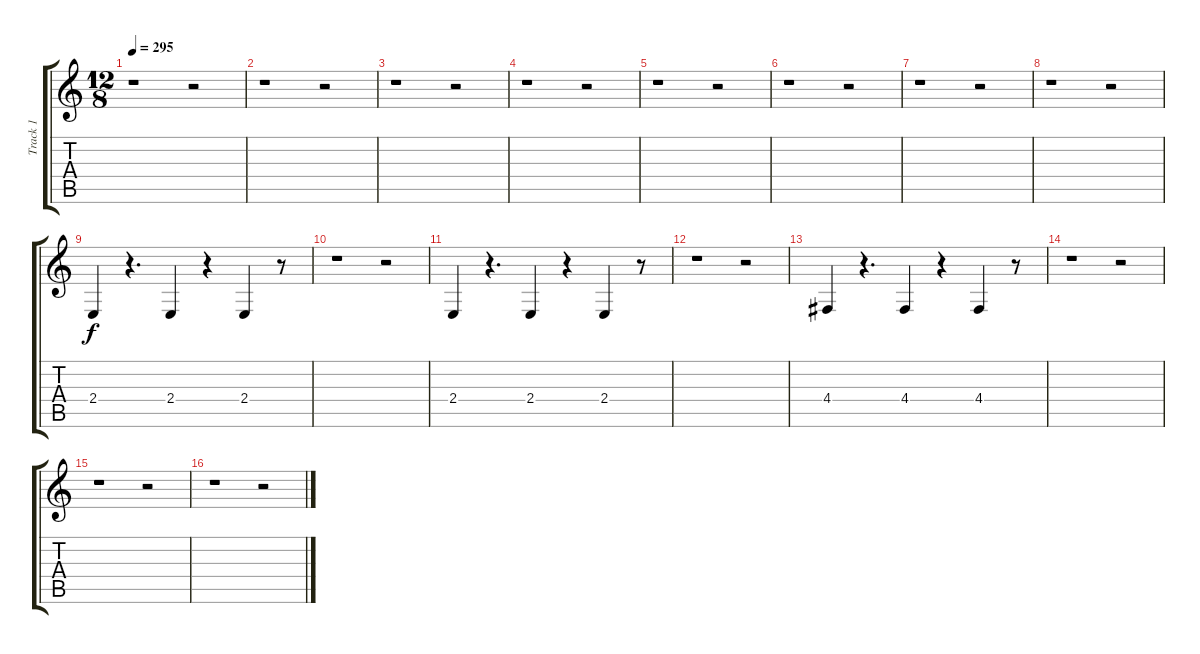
\track ("Track 1" "Track 1") {instrument lead2sawtooth}
\staff {score tabs}
\tuning (E4 B3 G3 D3 A2 E2) {hide}
\ts (12 8)
\tempo 295
\clef g2
\ks c
r.1{dy f} r.2 |
r.1 r.2 |
r.1 r.2 |
r.1 r.2 |
r.1 r.2 |
r.1 r.2 |
r.1 r.2 |
r.1 r.2 |
2.4.4 r.4{d} 2.4.4 r.4 2.4.4 r.8 |
r.1 r.2 |
2.4.4 r.4{d} 2.4.4 r.4 2.4.4 r.8 |
r.1 r.2 |
4.4.4 r.4{d} 4.4.4 r.4 4.4.4 r.8 |
r.1 r.2 |
r.1 r.2 |
r.1 r.2
